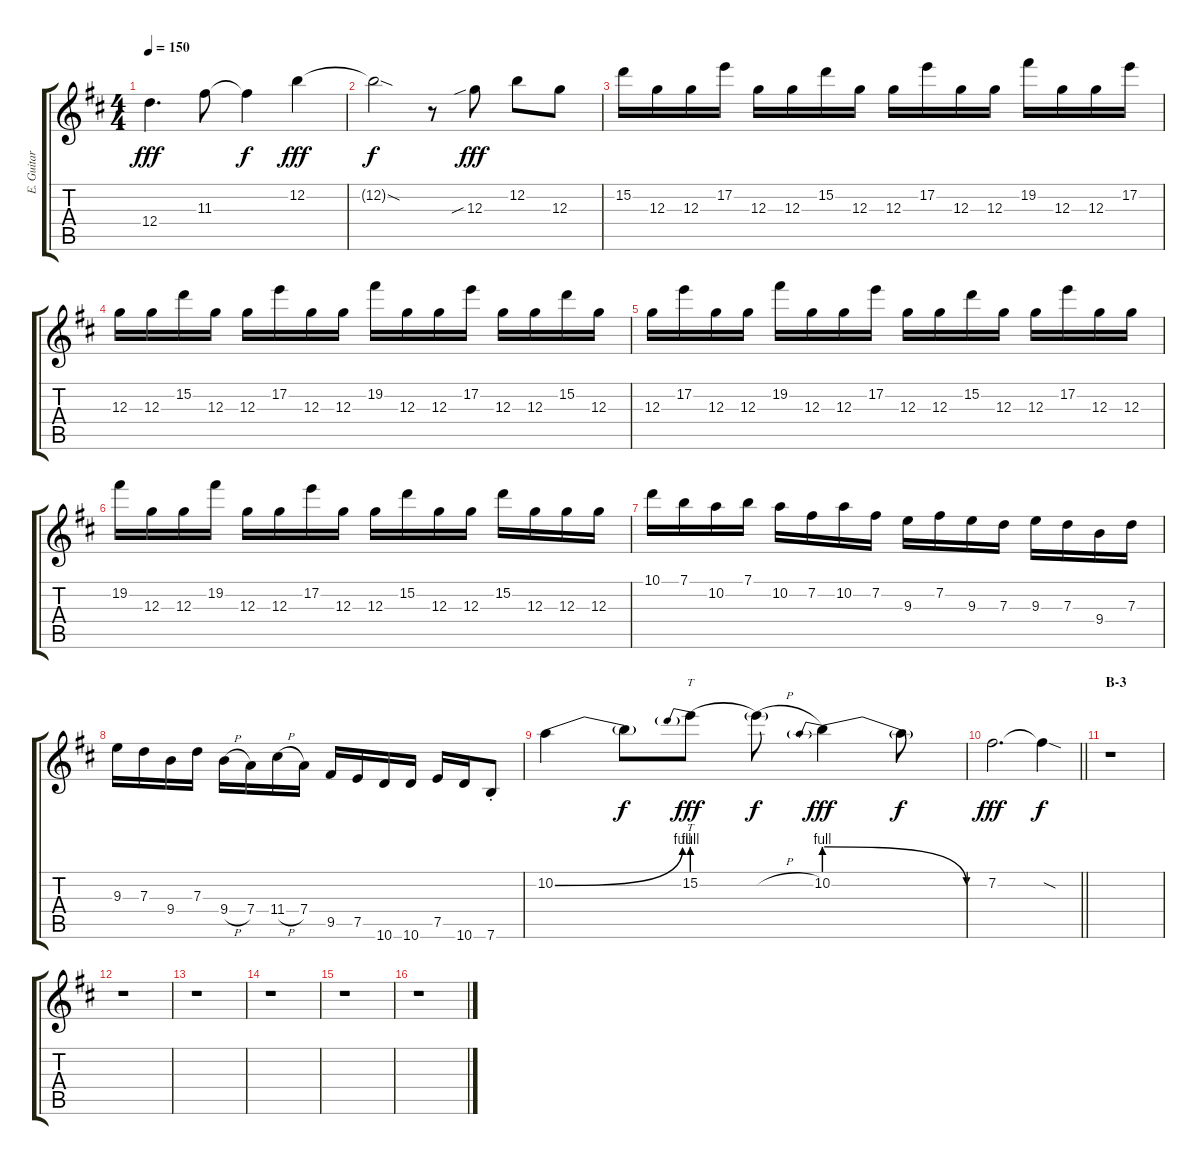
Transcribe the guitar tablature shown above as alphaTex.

\track ("E. Guitar III" "E. Guitar ") {instrument overdrivenguitar}
\staff {score tabs}
\tuning (E4 B3 G3 D3 A2 E2) {hide}
\ts (4 4)
\tempo 150
\clef g2
\ks d
12.4.4{d dy fff} 11.3.8 11.3{t}.4{dy f} 12.2.4{dy fff} |
12.2{sod t}.2{dy f} r.8 12.3{sib}.8{dy fff} 12.2.8 12.3.8 |
15.2.16 12.3.16 12.3.16 17.2.16 12.3.16 12.3.16 15.2.16 12.3.16 12.3.16 17.2.16 12.3.16 12.3.16 19.2.16 12.3.16 12.3.16 17.2.16 |
12.3.16 12.3.16 15.2.16 12.3.16 12.3.16 17.2.16 12.3.16 12.3.16 19.2.16 12.3.16 12.3.16 17.2.16 12.3.16 12.3.16 15.2.16 12.3.16 |
12.3.16 17.2.16 12.3.16 12.3.16 19.2.16 12.3.16 12.3.16 17.2.16 12.3.16 12.3.16 15.2.16 12.3.16 12.3.16 17.2.16 12.3.16 12.3.16 |
19.2.16 12.3.16 12.3.16 19.2.16 12.3.16 12.3.16 17.2.16 12.3.16 12.3.16 15.2.16 12.3.16 12.3.16 15.2.16 12.3.16 12.3.16 12.3.16 |
10.1.16 7.1.16 10.2.16 7.1.16 10.2.16 7.2.16 10.2.16 7.2.16 9.3.16 7.2.16 9.3.16 7.3.16 9.3.16 7.3.16 9.4.16 7.3.16 |
9.3.16 7.3.16 9.4.16 7.3.16 9.4{h}.16 7.4.16 11.4{h}.16 7.4.16 9.5.16 7.5.16 10.6.16 10.6.16 7.5.16 10.6.16 7.6{st}.8 |
10.2{be (bend 0 0 60 4)}.4 10.2{t}.8{dy f} 15.2{be (prebend 0 4 60 4)}.8{tt dy fff} 15.2{h t}.8{dy f} 10.2{be (prebendrelease 0 4 60 0)}.4{dy fff} 10.2{t}.8{dy f} |
\barLineRight lightlight
7.2.2{d dy fff} 7.2{sod t}.4{dy f} |
\section ("" "B-3")
r.1 |
r.1 |
r.1 |
r.1 |
r.1 |
r.1
